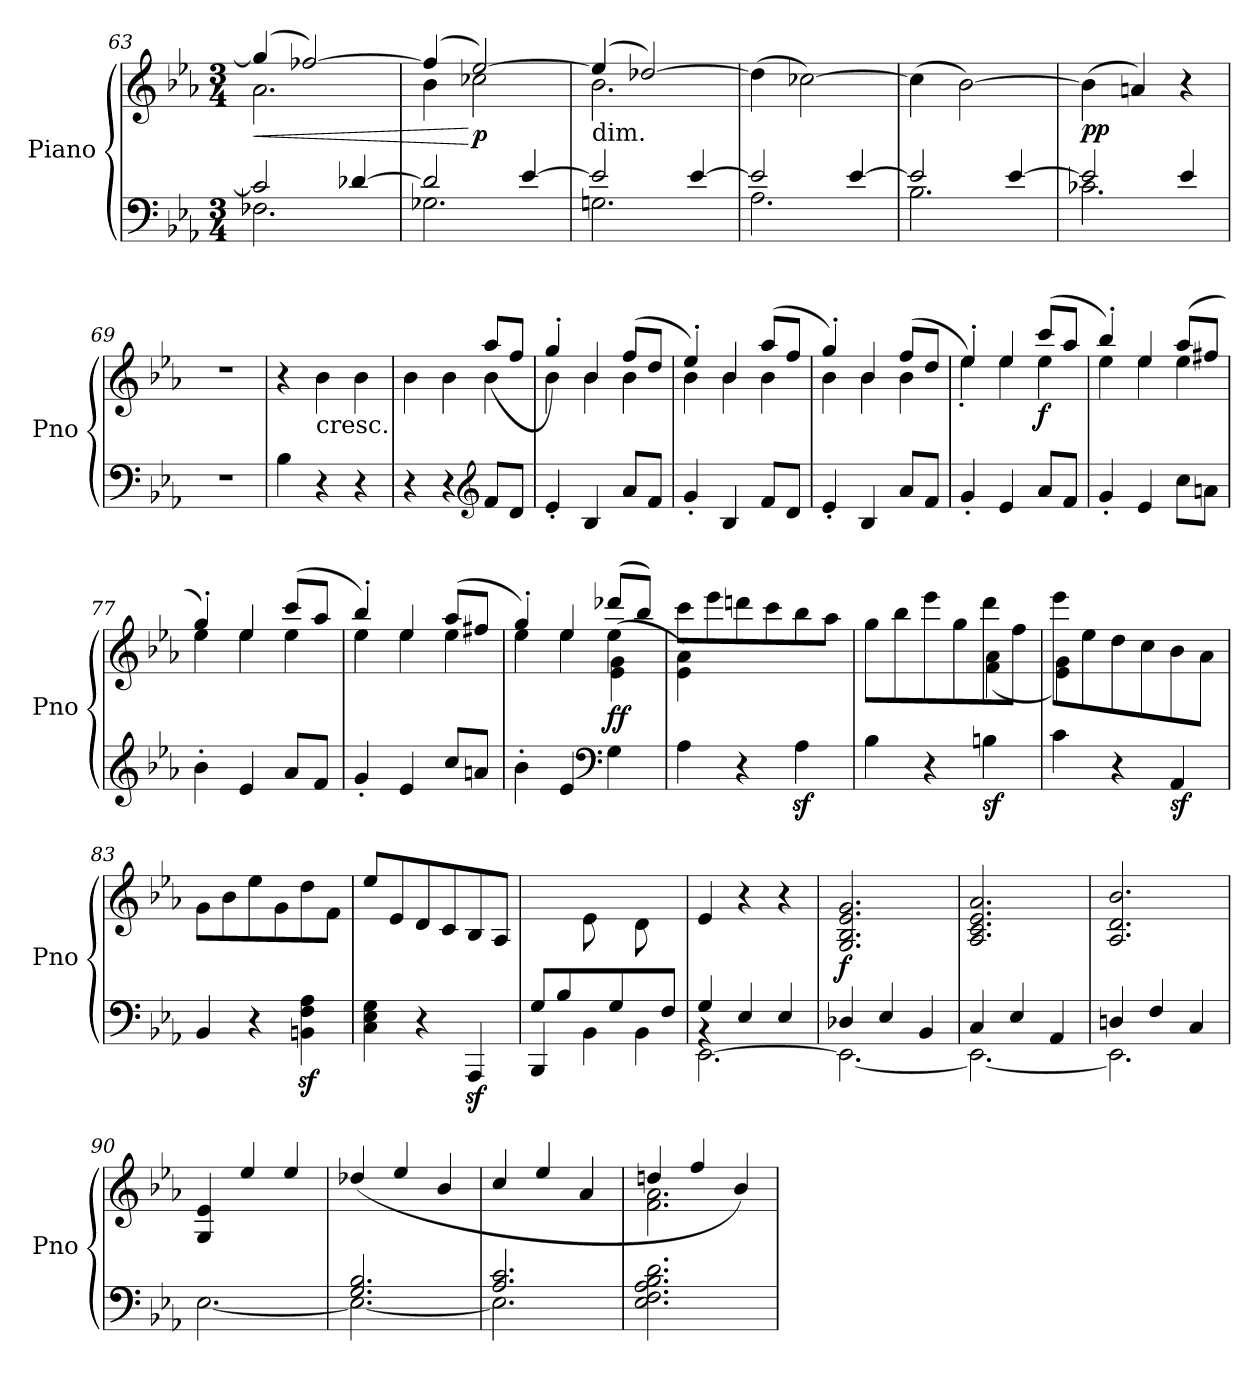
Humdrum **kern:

**kern	**kern	**dynam
*part1	*part1	*part1
*staff2	*staff1	*staff1/2
*I"Piano	*	*
*I'Pno	*	*
*clefF4	*clefG2	*
*k[b-e-a-]	*k[b-e-a-]	*
*E-:	*E-:	*
*M3/4	*M3/4	*
=63	=63	=63
*^	*	*
!	!	!	!LO:HP:b
*	*	*^	*
2c-/]	2.F-X\	(>4gg-/]	2.a-\	<
.	.	[2ff-X/)	.	.
[4d-X/	.	.	.	.
=64	=64	=64	=64	=64
2d-/]	2.G-X\	(>4ff-/]	4b-\	.
!	!	!	!	!LO:DY:n=1:b
.	.	[2ee-/)	2cc-X\	[ p
[4e-/	.	.	.	.
=65	=65	=65	=65	=65
!	!	!LO:TX:b:t=dim.	!	!
2e-/]	2.Gn\	(>4ee-/]	2.b-\	.
.	.	[2dd-X/)	.	.
[4e-/	.	.	.	.
*	*	*v	*v	*
=66	=66	=66	=66
2e-/]	2.A-\	(>4dd-\]	.
.	.	[2cc-X\)	.
[4e-/	.	.	.
=67	=67	=67	=67
2e-/]	2.B-\	(>4cc-\]	.
.	.	[2b-\)	.
[4e-/	.	.	.
!!LO:LB:g=z
=68	=68	=68	=68
!	!	!	!LO:DY:b
2e-/]	2.c-X\	(>4b-\]	pp
.	.	4an/)	.
4e-/	.	4r	.
*v	*v	*	*
=69	=69	=69
2.r	2.r	.
=70	=70	=70
4B-\	4r	.
!	!LO:TX:b:t=cresc.	!
4r	4b-\	.
4r	4b-\	.
=71	=71	=71
*	*^	*
4r	4b-\	2ryy	.
4r	4b-\	.	.
*clefG2	*	*	*
8f/L	4b-\	(>8aa-/L	.
8d/J	.	8ff/J	.
=72	=72	=72	=72
4e-'/	4gg'/)	4b-\	.
4B-/	4b-/	4b-\	.
8a-/L	(>8ff/L	4b-\	.
8f/J	8dd/J	.	.
=73	=73	=73	=73
4g'/	4ee-'/)	4b-\	.
4B-/	4b-/	4b-\	.
8f/L	(>8aa-/L	4b-\	.
8d/J	8ff/J	.	.
=74	=74	=74	=74
4e-'/	4gg'/)	4b-\	.
4B-/	4b-/	4b-\	.
8a-/L	(>8ff/L	4b-\	.
8f/J	8dd/J	.	.
=75	=75	=75	=75
4g'/	4ee-'/	4ee-'\)	.
4e-/	4ee-/	4ee-\	.
!	!	!	!LO:DY:b
8a-/L	(>8ccc/L	4ee-\	f
8f/J	8aa-/J	.	.
=76	=76	=76	=76
4g'/	4bb-'/)	4ee-\	.
4e-/	4ee-/	4ee-\	.
8cc\L	(>8aa-/L	4ee-\	.
8an\J	8ff#X/J	.	.
!!LO:LB:g=z	!!
=77	=77	=77	=77
4b-'\	4gg'/)	4ee-\	.
4e-/	4ee-/	4ee-\	.
8a-/L	(>8ccc/L	4ee-\	.
8f/J	8aa-/J	.	.
=78	=78	=78	=78
4g'/	4bb-'/)	4ee-\	.
4e-/	4ee-/	4ee-\	.
8cc/L	(>8aa-/L	4ee-\	.
8an/J	8ff#X/J	.	.
=79	=79	=79	=79
*	*	*^	*
4b-'\	4gg'/)	4ee-\	2ryy	.
4e-/	4ee-/	4ee-\	.	.
*clefF4	*	*	*	*
!	!	!	!	!LO:DY:b
4G\	(>8ddd-X/L	4ee-\	(<4e-\ 4g\	ff
.	8bb-/J)	.	.	.
*	*	*v	*v	*
=80	=80	=80	=80
4A-\	8ccc\L	4e-\ 4a-\)	.
.	8eee-\	.	.
4r	8dddn\	2ryy	.
.	8ccc\	.	.
4A-z<\	8bb-\	.	.
.	8aa-\J	.	.
=81	=81	=81	=81
*^	*	*	*
4B-\	2ryy	8gg\L	2ryy	.
.	.	8bb-\	.	.
4r	.	8eee-\	.	.
.	.	8gg\	.	.
!	!	!	!	!LO:DY:b=2
4ryy	4Bn\	8ddd\	(<4f\ 4a-\	sf
.	.	8ff\J	.	.
=82	=82	=82	=82	=82
4ryy	4c\	8eee-\L	4e-\ 4g\)	.
.	.	8ee-\	.	.
4r	2ryy	8dd\	2ryy	.
.	.	8cc\	.	.
!	!	!	!	!LO:DY:b=2
4AA-/	.	8b-\	.	sf
.	.	8a-\J	.	.
*v	*v	*	*	*
*	*v	*v	*
=83	=83	=83
4BB-/	8g\L	.
.	8b-\	.
4r	8ee-\	.
.	8g\	.
4BBn\z< 4F\z< 4A-\z<	8dd\	.
.	8f\J	.
!!LO:PB:g=z
=84	=84	=84
4C\ 4E-\ 4G\	8ee-/L	.
.	8e-/	.
4r	8d/	.
.	8c/	.
4AAA-z</	8B-/	.
.	8A-/J	.
=85	=85	=85
*^	*	*
8G/L	4BBB-/	4ryy	.
8B-/	.	.	.
8ryy	4BB-\	8e-\	.
8G/	.	8ryy	.
8ryy	4BB-\	8d\	.
8F/J	.	8ryy	.
=86	=86	=86	=86
*	*^	*	*
4G/	4rBB	[2.EE-\	4e-/	.
2ryy	4E-/	.	4r	.
.	4E-/	.	4r	.
*	*v	*v	*	*
=87	=87	=87	=87
!	!	!	!LO:DY:b
4D-X/	2.EE-\_	2.G/ 2.B-/ 2.e-/ 2.g/	f
4E-/	.	.	.
4BB-/	.	.	.
=88	=88	=88	=88
4C/	2.EE-\_	2.A-/ 2.c/ 2.e-/ 2.a-/	.
4E-/	.	.	.
4AA-/	.	.	.
=89	=89	=89	=89
4Dn/	2.EE-\]	2.A-/ 2.d/ 2.b-/	.
4F/	.	.	.
4C/	.	.	.
=90	=90	=90	=90
2.ryy	[2.E-\	4G/ 4e-/	.
.	.	4ee-/	.
.	.	4ee-/	.
=91	=91	=91	=91
2.G/ 2.B-/	2.E-\_	(>4dd-X/	.
.	.	4ee-/	.
.	.	4b-/	.
=92	=92	=92	=92
2.A-/ 2.c/	2.E-\]	4cc/	.
.	.	4ee-/	.
.	.	4a-/	.
*v	*v	*	*
=93	=93	=93
*	*^	*
2.E-\ 2.F\ 2.A-\ 2.B-\ 2.d\	4ddn/	2.f\ 2.a-\	.
.	4ff/	.	.
.	4b-/)	.	.
*	*v	*v	*
=	=	=
*-	*-	*-
